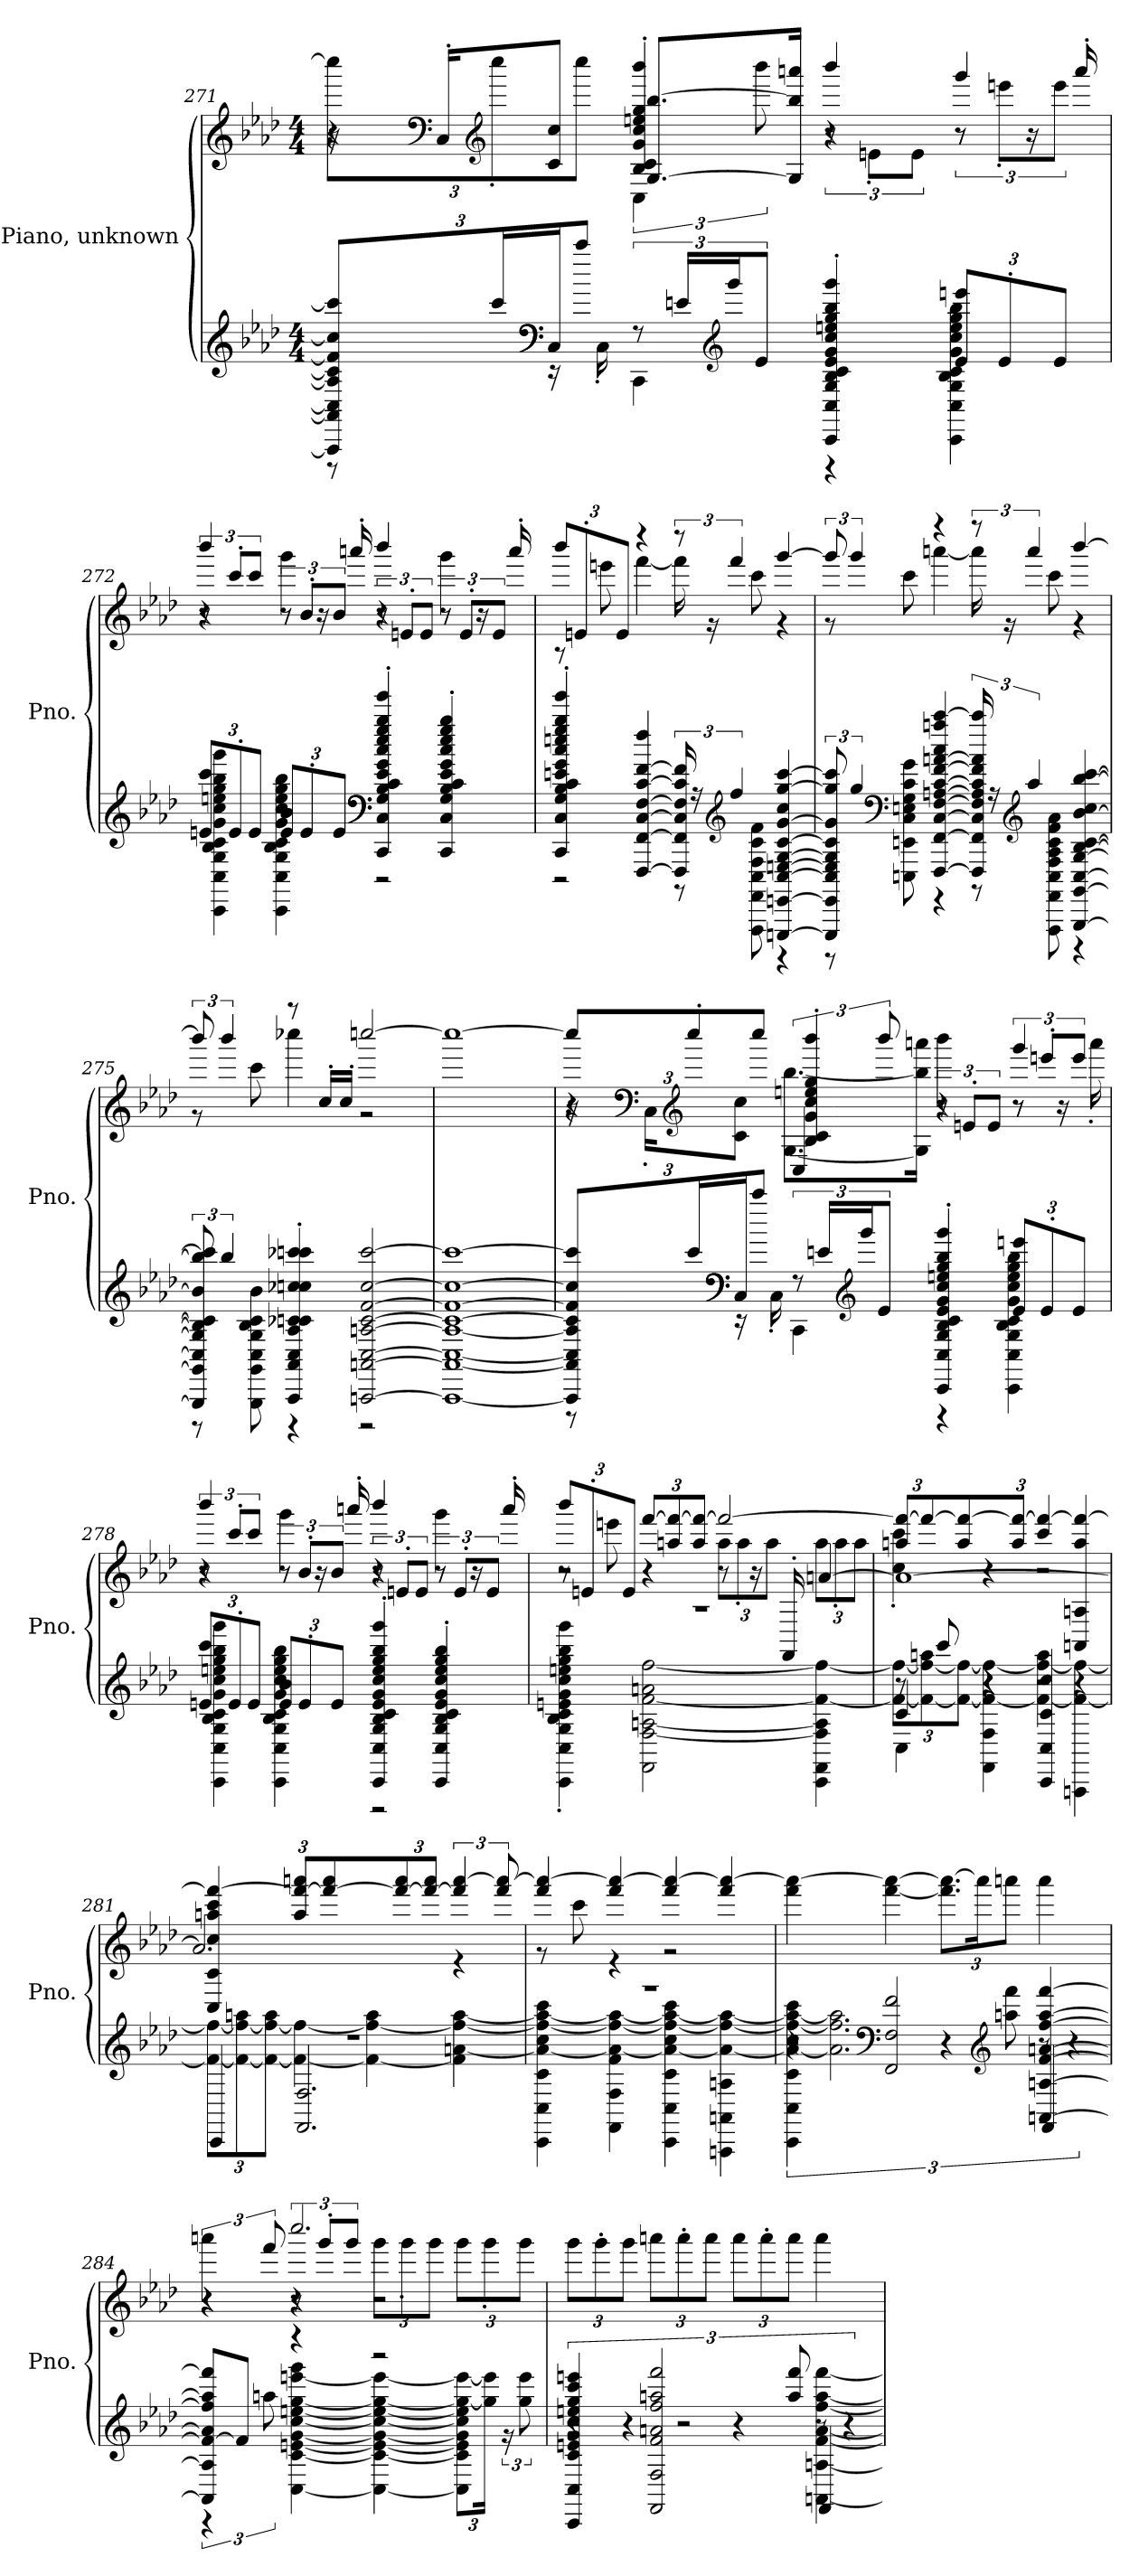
**kern	**kern
*part1	*part1
*staff2	*staff1
*I"Piano, unknown	*
*I'Pno.	*
!!LO:PB:g=z
*clefG2	*clefG2
*k[b-e-a-d-]	*k[b-e-a-d-]
*M4/4	*M4/4
=271	=271
*	*^
*Xbrackettup	*	*Xbrackettup
*^	*	*^
12AAA/] 12AA/] 12C/] 12A/] 12c/] 12f/] 12cc/] 12ccc/]L	8r	4r	12cccc\L]	16r
*	*	*clefF4	*	*
.	.	.	.	16C'/KL
*	*	*clefG2	*	*
24ccc/L	.	.	12cccc'\	.
*clefF4	*	*	*	*
24C/J	16r	.	.	8c/ 8cc/J
12ccc/J	.	.	12cccc\J	.
.	16C'\	.	.	.
*brackettup	*	*	*brackettup	*
12r	4CC\	4B-/' 4c/' 4g/' 4cc/' 4een/' 4gg/' 4bbb-/'	6C\	[8.G/ [8.bb-/L
24en/LL	.	.	.	.
*clefG2	*	*	*	*
24ggg/J	.	.	.	.
12e/J	.	.	12bbb-\	.
.	.	.	.	16G/] 16bb-/] 16aaan/Jk
4CC/' 4C/' 4G/' 4B-/' 4c/' 4e/' 4g/' 4cc/' 4een/' 4gg/' 4bb-/' 4ggg/'	4r	4r	12r	4bbb-/
.	.	.	12en'\L	.
.	.	.	12e\J	.
*Xbrackettup	*	*	*	*
12e/ 12eeen/L	4CC\ 4C\ 4G\ 4B-\ 4c\ 4g\ 4cc\ 4ee\ 4gg\ 4bb-\	4ggg/	12r	8r
12e'/	.	.	12eeen'\L	.
.	.	.	.	16r
12e/J	.	.	12eee\J	.
.	.	.	.	16aaa'/
!!LO:LB:g=z	!!	!!
=272	=272	=272	=272	=272
12en/ 12ccc/L	4CC\ 4C\ 4G\ 4B-\ 4c\ 4g\ 4cc\ 4een\ 4gg\ 4bb-\ 4ggg\	4bbb-/	4r	12r
12e'/	.	.	.	12ccc'/L
12e/J	.	.	.	12ccc/J
12e/ 12b-/L	4CC\ 4C\ 4G\ 4B-\ 4c\ 4g\ 4cc\ 4ee\ 4gg\ 4bb-\	8r	4ggg\	12r
12e'/	.	.	.	12b-'/L
.	.	16r	.	.
12e/J	.	.	.	12b-/J
.	.	16aaan'/	.	.
*clefF4	*	*	*	*
4CC/' 4C/' 4G/' 4B-/' 4c/' 4e/' 4g/' 4cc/' 4ee/' 4gg/' 4bb-/' 4ggg/'	2r	4bbb-/	4r	12r
.	.	.	.	12en'/L
.	.	.	.	12e/J
4CC/' 4C/' 4G/' 4B-/' 4c/' 4e/' 4g/' 4cc/' 4ee/' 4gg/' 4bb-/'	.	8r	4ggg\	12r
.	.	.	.	12e'/L
.	.	16r	.	.
.	.	.	.	12e/J
.	.	16aaa'/	.	.
*	*	*v	*v	*v
=273	=273	=273
*	*	*Xbrackettup
*	*	*^
4CC/' 4C/' 4G/' 4B-/' 4c/' 4en/' 4g/' 4cc/' 4een/' 4gg/' 4bb-/' 4ggg/'	2r	12bbb-/L	8r
.	.	12en'/	.
.	.	.	8eeen\
.	.	12e/J	.
[4FFF/ [4FF/ [4C/ [4F/ [4c/ [4f/ 4ff/	.	4r	[4fff\
*brackettup	*	*brackettup	*
24FFF/] 24FF/] 24C/] 24F/] 24c/] 24f/]	8r	12r	16fff\]
24r	.	.	.
.	.	.	16r
*clefG2	*	*	*
6ff/	.	6fff/	.
.	8FFF\ 8FF\ 8C\ 8F\ 8c\ 8f\	.	8ccc\
[4EEEn/ [4EEn/ [4C/ [4En/ [4G/ [4c/ [4g/ 4cc/ [4gg/ [4ccc/	4r	[4ggg/	4r
!!LO:LB:g=z	!!
=274	=274	=274	=274
12EEE/] 12EE/] 12C/] 12E/] 12G/] 12c/] 12g/] 12gg/] 12ccc/]	8r	12ggg/]	8r
6gg/	.	6ggg/	.
*clefF4	*	*	*
.	8EEEn\ 8EEn\ 8C\ 8En\ 8G\ 8c\ 8g\	.	8ccc\
[4FFF/ [4FF/ [4C/ [4F/ [4An/ [4c/ [4f/ [4an/ 4cc/ 4aan/ [4ccc/	4r	4r	[4aaan\
24FFF/] 24FF/] 24C/] 24F/] 24A/] 24c/] 24f/] 24a/] 24ccc/]	8r	12r	16aaa\]
24r	.	.	.
.	.	.	16r
*clefG2	*	*	*
6aa/	.	6aaa/	.
.	8FFF\ 8FF\ 8C\ 8F\ 8A\ 8c\ 8f\ 8a\	.	8ccc\
[4GGG/ [4GG/ [4C/ [4G/ [4B-/ [4c/ [4b-/ 4cc/ [4bb-/ [4ccc/	4r	[4bbb-/	4r
=275	=275	=275	=275
12GGG/] 12GG/] 12C/] 12G/] 12B-/] 12c/] 12b-/] 12bb-/] 12ccc/]	8r	12bbb-/]	8r
6bb-/	.	6bbb-/	.
.	8GGG\ 8GG\ 8C\ 8G\ 8B-\ 8c\ 8b-\	.	8ccc\
4AAA-/' 4AA-/' 4C/' 4A-/' 4c-X/' 4cn/' 4cc-X/' 4ccn/' 4ccc-X/' 4cccn/'	4r	8r	4cccc-X\
.	.	16cc'/LL	.
.	.	16cc'/JJ	.
[2AAAn/ [2AAn/ [2C/ [2An/ [2c/ [2f/ [2cc/ [2ccc/	2r	[2ccccn/	2r
*v	*v	*	*
*	*v	*v
=276	=276
1AAA_ 1AA_ 1C_ 1A_ 1c_ 1f_ 1cc_ 1ccc_	1cccc_
!!LO:LB:g=z
=277	=277
*Xbrackettup	*Xbrackettup
*^	*^
*	*	*	*^
12AAA/] 12AA/] 12C/] 12A/] 12c/] 12f/] 12cc/] 12ccc/]L	8r	12cccc/L]	16r	4r
*	*	*clefF4	*	*
.	.	.	16C'\KL	.
*	*	*clefG2	*	*
24ccc/L	.	12cccc'/	.	.
*clefF4	*	*	*	*
24C/J	16r	.	8c\ 8cc\J	.
12ccc/J	.	12cccc/J	.	.
.	16C'\	.	.	.
*brackettup	*	*brackettup	*	*
12r	4CC\	6C/	[8.G\ [8.bb-\L	4B-/' 4c/' 4g/' 4cc/' 4een/' 4gg/' 4bbb-/'
24en/LL	.	.	.	.
*clefG2	*	*	*	*
24ggg/J	.	.	.	.
12e/J	.	12bbb-/	.	.
.	.	.	16G\] 16bb-\] 16aaan\Jk	.
4CC/' 4C/' 4G/' 4B-/' 4c/' 4e/' 4g/' 4cc/' 4een/' 4gg/' 4bb-/' 4ggg/'	4r	12r	4bbb-\	4r
.	.	12en'/L	.	.
.	.	12e/J	.	.
*Xbrackettup	*	*	*	*
12e/ 12eeen/L	4CC\ 4C\ 4G\ 4B-\ 4c\ 4g\ 4cc\ 4ee\ 4gg\ 4bb-\	12r	8r	4ggg/
12e'/	.	12eeen'/L	.	.
.	.	.	16r	.
12e/J	.	12eee/J	.	.
.	.	.	16aaa'\	.
!!LO:LB:g=z	!!	!!
=278	=278	=278	=278	=278
12en/ 12ccc/L	4CC\ 4C\ 4G\ 4B-\ 4c\ 4g\ 4cc\ 4een\ 4gg\ 4bb-\ 4ggg\	4bbb-/	4r	12r
12e'/	.	.	.	12ccc'/L
12e/J	.	.	.	12ccc/J
12e/ 12b-/L	4CC\ 4C\ 4G\ 4B-\ 4c\ 4g\ 4cc\ 4ee\ 4gg\ 4bb-\	8r	4ggg\	12r
12e'/	.	.	.	12b-'/L
.	.	16r	.	.
12e/J	.	.	.	12b-/J
.	.	16aaan'/	.	.
4CC/' 4C/' 4G/' 4B-/' 4c/' 4e/' 4g/' 4cc/' 4ee/' 4gg/' 4bb-/' 4ggg/'	2r	4bbb-/	4r	12r
.	.	.	.	12en'/L
.	.	.	.	12e/J
4CC/' 4C/' 4G/' 4B-/' 4c/' 4e/' 4g/' 4cc/' 4ee/' 4gg/' 4bb-/'	.	8r	4ggg\	12r
.	.	.	.	12e'/L
.	.	16r	.	.
.	.	.	.	12e/J
.	.	16aaa'/	.	.
!!LO:LB:g=z	!!	!!
=279	=279	=279	=279	=279
*	*	*Xbrackettup	*	*
1r	4CC\' 4C\' 4G\' 4B-\' 4c\' 4en\' 4g\' 4cc\' 4een\' 4gg\' 4bb-\' 4ggg\'	12bbb-/L	8r	2r
.	.	12en'/	.	.
.	.	.	8eeen\	.
.	.	12e/J	.	.
.	2FF\ [2F\ [2An\ [2f\ 2an\ [2ff\	[12fff/L	4r	.
.	.	12aan/ 12fff/_	.	.
.	.	12aa/ 12fff/_J	.	.
.	.	2fff/_	12aa\L	8r
.	.	.	12aa'\	.
.	.	.	.	16r
.	.	.	12aa\J	.
.	.	.	.	16FF'/
.	4CC\ 4FF\ 4F\] 4A\] 4f\_ 4ff\_	.	12aa\L	[4an/
.	.	.	12aa'\	.
.	.	.	12aa\J	.
=280	=280	=280	=280	=280
*^	*^	*	*	*
4c/	12f\_ 12ff\_L	8r	4C\	12aan/ 12fff/_L	4cc\' 4ccc\'	1a_
.	12f\_ 12ff\_ 12aan\	.	.	12fff/_	.	.
.	.	8ccc/	.	.	.	.
.	12f\_ 12ff\_J	.	.	4aa/ 4fff/_	.	.
4r	4FF\ 4F\ 4f\_ 4ff\_	4r	4r	.	4r	.
.	.	.	.	12aa/ 12fff/_J	.	.
2r	4f\_ 4ff\_ 4aa\	4CC/ 4C/ 4c/ 4cc/	2r	4ccc/ 4fff/_	2r	.
.	4AAAn\ 4f\_ 4ff\_	4r	.	4AAn/ 4An/ 4aa/ 4fff/_	.	.
*	*	*v	*v	*	*	*
*	*	*	*	*v	*v
!!LO:PB:g=z
=281	=281	=281	=281	=281
1r	12f\_ 12ff\_L	4CC/	4C/ 4c/ 4cc/ 4aan/ 4ccc/ 4fff/_	2.a/]
.	12f\_ 12ff\_ 12aan\	.	.	.
.	12f\_ 12ff\_ 12aa\J	.	.	.
.	4f\_ 4ff\_	2.FF/ 2.F/	12aa/ 12fff/_ 12aaan/L	.
.	.	.	4fff/_ 4aaa/	.
.	4f\_ 4ff\_ 4aa\	.	.	.
.	.	.	12fff/_ 12aaa/	.
.	.	.	12fff/_ 12aaa/J	.
*	*	*	*brackettup	*
.	4f\] [4an\ 4ff\_ [4aa\	.	6fff/] [6aaa/	4r
.	.	.	12fff/ 12aaa/_	.
*	*v	*v	*	*
=282	=282	=282	=282
1r	4CC\ 4C\ 4c\ 4a\_ 4cc\ 4ff\_ 4aa\_ 4ccc\	4fff/ 4aaa/_	8r
.	.	.	8ccc\
.	4FF\ 4F\ 4f\ 4a\_ 4ff\_ 4aa\_	4fff/ 4aaa/_	4r
.	4CC\ 4C\ 4c\ 4a\_ 4cc\ 4ff\_ 4aa\_ 4ccc\	4fff/ 4aaa/_	2r
.	4AAAn\ 4AAn\ 4An\ 4a\_ 4ff\_ 4aa\_	4fff/ 4aaa/_	.
*	*	*v	*v
!!LO:LB:g=z
=283	=283	=283
*	*brackettup	*
*	*^	*
2r	6CC\ 6C\ 6c\ 6a\_ 6cc\ 6ff\_ 6aa\_ 6ccc\	4r	4fff\ 4aaa\_
.	3.a\] 3.ff\] 3.aa\]	.	.
*clefF4	*	*	*
.	.	2FF/ 2F/ 2f/	[4fff\ 4aaa\_
*	*	*	*Xbrackettup
4r	.	.	12.fff\] 12.aaa\_L
.	.	.	24aaa\K]
*clefG2	*	*	*
.	12aan\ 12fff\	.	12aaan\J
[4AAn/ [4An/ [4f/ [4an/ [4ff/ [4aa/ [4fff/	12r	4FF/	4aaa\
.	6r	.	.
*	*v	*v	*
=284	=284	=284
*	*	*^
*	*	*	*^
*	*	*	*	*brackettup
8AA/] 8A/] 8f/_ 8a/] 8ff/] 8aa/] 8fff/]L	6r	4r	4aaan\	6r
8f/J]	.	.	.	.
.	12aan\	.	.	12fff/
4r	[4C\ [4c\ [4en\ [4g\ [4cc\ [4een\ [4gg\ [4eeen\ 4ggg\	2.cccc/	4r	12r
.	.	.	.	12ggg'/L
.	.	.	.	12ggg/J
*	*	*	*Xbrackettup	*
2r	4C\_ 4c\_ 4e\_ 4g\_ 4cc\_ 4ee\_ 4gg\_ 4eee\_	.	12ggg\L	2r
.	.	.	12ggg'\	.
.	.	.	12ggg\J	.
.	12C\] 12c\] 12e\] 12g\] 12cc\] 12ee\] 12gg\_ 12eee\_L	.	12ggg\L	.
.	24gg\] 24eee\]Jk	.	12ggg'\	.
.	24r	.	.	.
.	12gg\ 12eee\	.	12ggg\J	.
*	*	*v	*v	*v
!!LO:LB:g=z
=285	=285	=285
*	*^	*
6CC/ 6C/ 6c/ 6en/ 6g/ 6cc/ 6een/ 6gg/ 6ccc/ 6eeen/	2r	4r	12ggg\L
.	.	.	12ggg'\
6r	.	.	12ggg\J
.	.	2FF/ 2F/ 2f/ 2an/ 2ff/ 2aan/ 2fff/	12aaan\L
3r	.	.	12aaa'\
.	.	.	12aaa\J
.	4r	.	12aaa\L
.	.	.	12aaa'\
12aa/ 12fff/	.	.	12aaa\J
12r	[4AAn\ [4An\ [4f\ [4a\ [4ff\ [4aa\ [4fff\	4FF/	4aaa\
6r	.	.	.
*v	*v	*v	*
=	=
*-	*-
